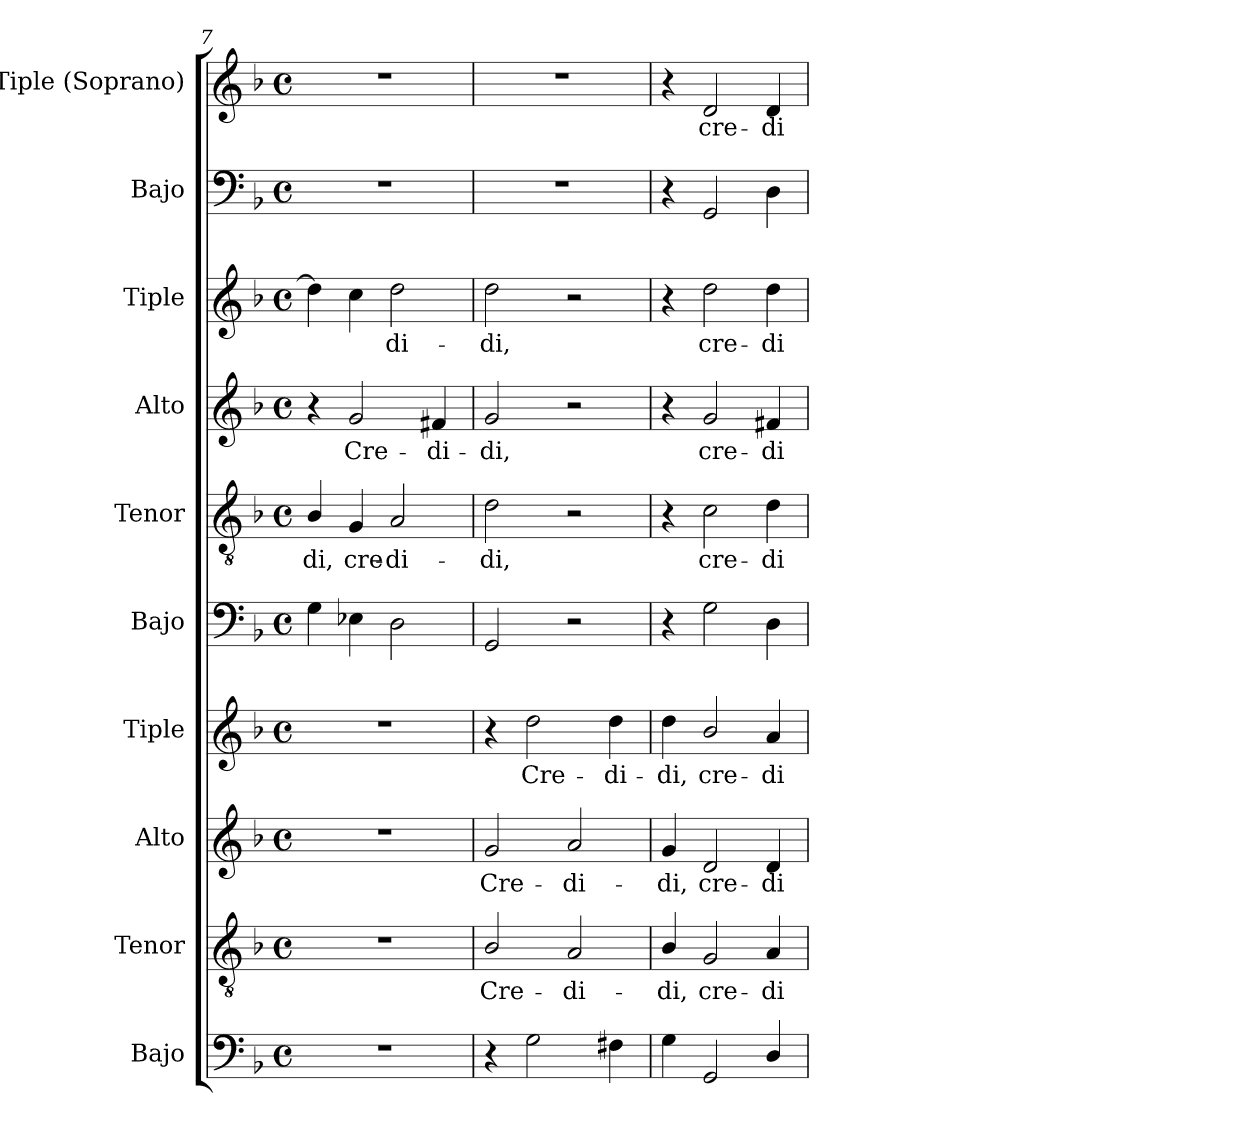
**kern	**kern	**text	**kern	**text	**kern	**text	**kern	**kern	**text	**kern	**text	**kern	**text	**kern	**kern	**text
*part10	*part9	*part9	*part8	*part8	*part7	*part7	*part6	*part5	*part5	*part4	*part4	*part3	*part3	*part2	*part1	*part1
*staff10	*staff9	*staff9	*staff8	*staff8	*staff7	*staff7	*staff6	*staff5	*staff5	*staff4	*staff4	*staff3	*staff3	*staff2	*staff1	*staff1
*I"Bajo	*I"Tenor	*	*I"Alto	*	*I"Tiple	*	*I"Bajo	*I"Tenor	*	*I"Alto	*	*I"Tiple	*	*I"Bajo	*I"Tiple (Soprano)	*
*I'B.	*I'T.	*	*I'A.	*	*	*	*I'B.	*I'T.	*	*I'A.	*	*	*	*I'B.	*I'S.	*
*clefF4	*clefGv2	*	*clefG2	*	*clefG2	*	*clefF4	*clefGv2	*	*clefG2	*	*clefG2	*	*clefF4	*clefG2	*
*	*ITrd7c12	*	*	*	*	*	*	*ITrd7c12	*	*	*	*	*	*	*	*
*k[b-]	*k[b-]	*	*k[b-]	*	*k[b-]	*	*k[b-]	*k[b-]	*	*k[b-]	*	*k[b-]	*	*k[b-]	*k[b-]	*
*F:	*F:	*	*F:	*	*F:	*	*F:	*F:	*	*F:	*	*F:	*	*F:	*F:	*
*M4/4	*M4/4	*	*M4/4	*	*M4/4	*	*M4/4	*M4/4	*	*M4/4	*	*M4/4	*	*M4/4	*M4/4	*
*met(c)	*met(c)	*	*met(c)	*	*met(c)	*	*met(c)	*met(c)	*	*met(c)	*	*met(c)	*	*met(c)	*met(c)	*
=7	=7	=7	=7	=7	=7	=7	=7	=7	=7	=7	=7	=7	=7	=7	=7	=7
!	!	!	!	!	!	!	!	!	!LO:LY:b:color=#000000	!	!	!	!	!	!	!
1r	1r	.	1r	.	1r	.	4Gi\	4BB-i/	-di,	4r	.	4ddi\]	.	1r	1r	.
!	!	!	!	!	!	!	!	!	!LO:LY:b:color=#000000	!	!	!	!	!	!	!
!	!	!	!	!	!	!	!	!	!	!	!LO:LY:b:color=#000000	!	!	!	!	!
.	.	.	.	.	.	.	4E-Xi\	4GGi/	cre-	2gi/	Cre-	4cci\	.	.	.	.
!	!	!	!	!	!	!	!	!	!LO:LY:b:color=#000000	!	!	!	!	!	!	!
!	!	!	!	!	!	!	!	!	!	!	!	!	!LO:LY:b:color=#000000	!	!	!
.	.	.	.	.	.	.	2Di\	2AAi/	-di-	.	.	2ddi\	-di-	.	.	.
!	!	!	!	!	!	!	!	!	!	!	!LO:LY:b:color=#000000	!	!	!	!	!
.	.	.	.	.	.	.	.	.	.	4f#Xi/	-di-	.	.	.	.	.
=8	=8	=8	=8	=8	=8	=8	=8	=8	=8	=8	=8	=8	=8	=8	=8	=8
!	!	!LO:LY:b:color=#000000	!	!	!	!	!	!	!	!	!	!	!	!	!	!
!	!	!	!	!LO:LY:b:color=#000000	!	!	!	!	!	!	!	!	!	!	!	!
!	!	!	!	!	!	!	!	!	!LO:LY:b:color=#000000	!	!	!	!	!	!	!
!	!	!	!	!	!	!	!	!	!	!	!LO:LY:b:color=#000000	!	!	!	!	!
!	!	!	!	!	!	!	!	!	!	!	!	!	!LO:LY:b:color=#000000	!	!	!
4r	2BB-i/	Cre-	2gi/	Cre-	4r	.	2GGi/	2Di\	-di,	2gi/	-di,	2ddi\	-di,	1r	1r	.
!	!	!	!	!	!	!LO:LY:b:color=#000000	!	!	!	!	!	!	!	!	!	!
2Gi\	.	.	.	.	2ddi\	Cre-	.	.	.	.	.	.	.	.	.	.
!	!	!LO:LY:b:color=#000000	!	!	!	!	!	!	!	!	!	!	!	!	!	!
!	!	!	!	!LO:LY:b:color=#000000	!	!	!	!	!	!	!	!	!	!	!	!
.	2AAi/	-di-	2ai/	-di-	.	.	2r	2r	.	2r	.	2r	.	.	.	.
!	!	!	!	!	!	!LO:LY:b:color=#000000	!	!	!	!	!	!	!	!	!	!
4F#Xi\	.	.	.	.	4ddi\	-di-	.	.	.	.	.	.	.	.	.	.
!!LO:LB:g=z
=9	=9	=9	=9	=9	=9	=9	=9	=9	=9	=9	=9	=9	=9	=9	=9	=9
!	!	!LO:LY:b:color=#000000	!	!	!	!	!	!	!	!	!	!	!	!	!	!
!	!	!	!	!LO:LY:b:color=#000000	!	!	!	!	!	!	!	!	!	!	!	!
!	!	!	!	!	!	!LO:LY:b:color=#000000	!	!	!	!	!	!	!	!	!	!
4Gi\	4BB-i/	-di,	4gi/	-di,	4ddi\	-di,	4r	4r	.	4r	.	4r	.	4r	4r	.
!	!	!LO:LY:b:color=#000000	!	!	!	!	!	!	!	!	!	!	!	!	!	!
!	!	!	!	!LO:LY:b:color=#000000	!	!	!	!	!	!	!	!	!	!	!	!
!	!	!	!	!	!	!LO:LY:b:color=#000000	!	!	!	!	!	!	!	!	!	!
!	!	!	!	!	!	!	!	!	!LO:LY:b:color=#000000	!	!	!	!	!	!	!
!	!	!	!	!	!	!	!	!	!	!	!LO:LY:b:color=#000000	!	!	!	!	!
!	!	!	!	!	!	!	!	!	!	!	!	!	!LO:LY:b:color=#000000	!	!	!
!	!	!	!	!	!	!	!	!	!	!	!	!	!	!	!	!LO:LY:b:color=#000000
2GGi/	2GGi/	cre-	2di/	cre-	2b-i/	cre-	2Gi\	2Ci\	cre-	2gi/	cre-	2ddi\	cre-	2GGi/	2di/	cre-
!	!	!LO:LY:b:color=#000000	!	!	!	!	!	!	!	!	!	!	!	!	!	!
!	!	!	!	!LO:LY:b:color=#000000	!	!	!	!	!	!	!	!	!	!	!	!
!	!	!	!	!	!	!LO:LY:b:color=#000000	!	!	!	!	!	!	!	!	!	!
!	!	!	!	!	!	!	!	!	!LO:LY:b:color=#000000	!	!	!	!	!	!	!
!	!	!	!	!	!	!	!	!	!	!	!LO:LY:b:color=#000000	!	!	!	!	!
!	!	!	!	!	!	!	!	!	!	!	!	!	!LO:LY:b:color=#000000	!	!	!
!	!	!	!	!	!	!	!	!	!	!	!	!	!	!	!	!LO:LY:b:color=#000000
4Di/	4AAi/	-di-	4di/	-di-	4ai/	-di-	4Di\	4Di\	-di-	4f#Xi/	-di-	4ddi\	-di-	4Di\	4di/	-di-
=	=	=	=	=	=	=	=	=	=	=	=	=	=	=	=	=
*-	*-	*-	*-	*-	*-	*-	*-	*-	*-	*-	*-	*-	*-	*-	*-	*-
